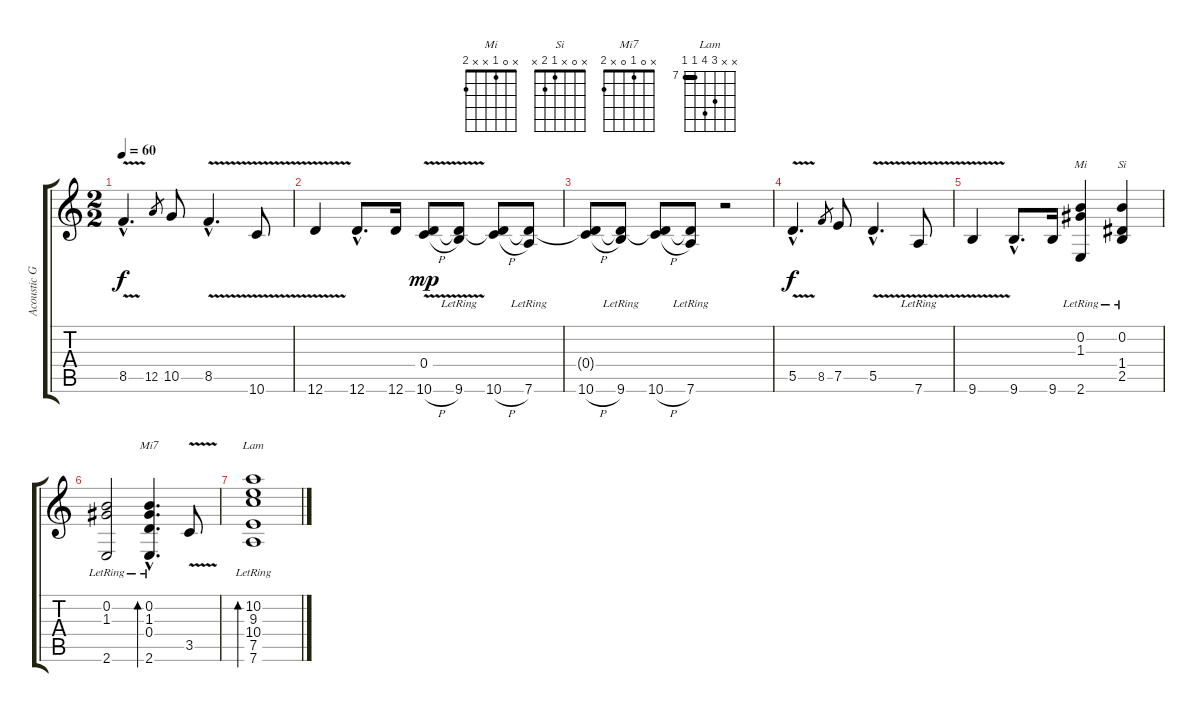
\track ("Acoustic Guitar" "Acoustic G") {instrument acousticguitarsteel}
\staff {score tabs}
\tuning (E4 B3 G3 D3 A2 D2) {hide}
\chord ("Mi" x 0 1 x x 2)
\chord ("Si" x 0 x 1 2 x)
\chord ("Mi7" x 0 1 0 x 2)
\chord ("Lam" x x 9 10 7 7) {firstfret 7 barre 7}
\ts (2 2)
\tempo 60
\clef g2
\ks c
8.5{v hac}.4{d dy f} 12.5.8{gr} 10.5.8 8.5{v hac}.4{d} 10.6{v}.8 |
12.6{v}.4 12.6{hac}.8{d} 12.6.16 (0.4{v} 10.6{h}).8{dy mp} (0.4{t} 9.6{lr}).8 (0.4{t} 10.6{h}).8 (0.4{t} 7.6{lr}).8 |
(0.4{t} 10.6{h}).8 (0.4{t} 9.6{lr}).8 (0.4{t} 10.6{h}).8 (0.4{t} 7.6{lr}).8 r.2 |
5.5{v hac}.4{d dy f} 8.5.8{gr} 7.5.8 5.5{v hac}.4{d} 7.6{v lr}.8 |
9.6{v}.4 9.6{hac}.8{d} 9.6.16 (0.2{lr} 1.3{lr} 2.6{lr}).4{ch "Mi"} (0.2{lr} 1.4{lr} 2.5{lr}).4{ch "Si"} |
(0.2{lr} 1.3{lr} 2.6{lr}).2 (0.2{hac} 1.3{hac lr} 0.4{hac lr} 2.6{hac lr}).4{d bd 480 ch "Mi7"} 3.5{v}.8 |
(10.2{lr} 9.3{lr} 10.4{lr} 7.5{lr} 7.6{lr}).1{bd 480 ch "Lam"}
